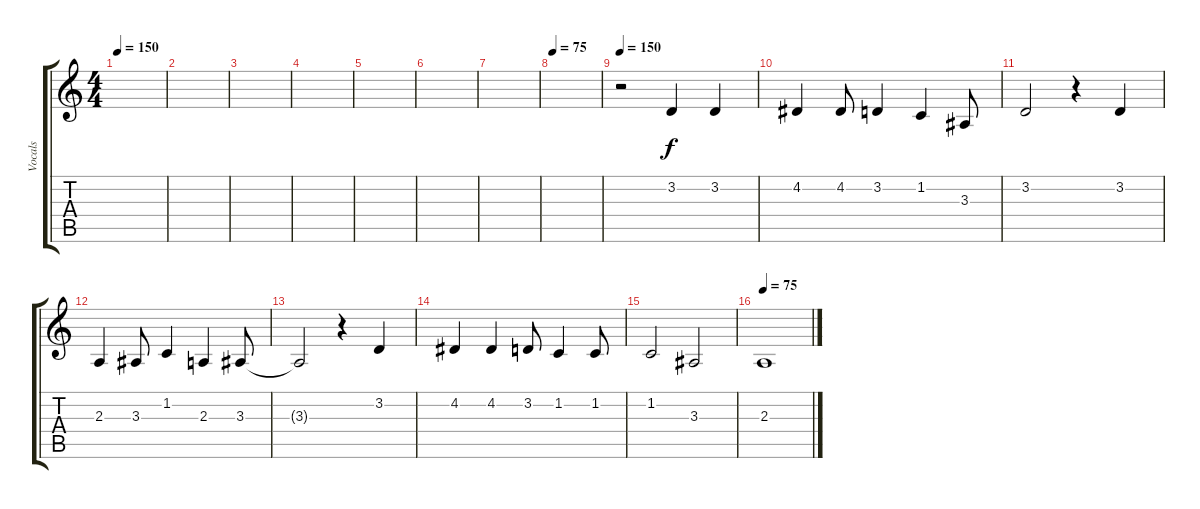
\track ("Vocals" "Vocals") {instrument lead6voice}
\staff {score tabs}
\tuning (E4 B3 G3 D3 A2 E2) {hide}
\ts (4 4)
\tempo 150
\clef g2
\ks c
|
|
|
|
|
|
|
\tempo 75
|
\tempo 150
r.2 3.2.4 3.2.4 |
4.2.4 4.2.8 3.2.4 1.2.4 3.3.8 |
3.2.2 r.4 3.2.4 |
2.3.4 3.3.8 1.2.4 2.3.4 3.3.8 |
3.3{t}.2 r.4 3.2.4 |
4.2.4 4.2.4 3.2.8 1.2.4 1.2.8 |
1.2.2 3.3.2 |
\tempo 75
2.3.1
